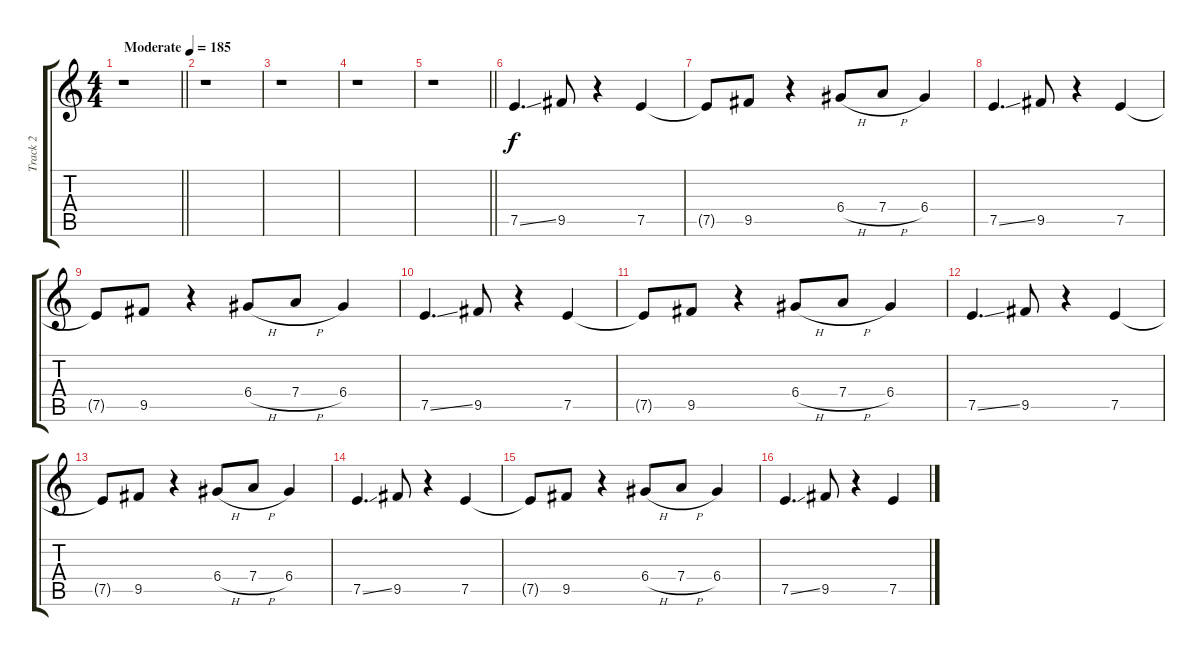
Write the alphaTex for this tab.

\track ("Track 2" "Track 2") {instrument overdrivenguitar}
\staff {score tabs}
\tuning (E4 B3 G3 D3 A2 E2) {hide}
\ts (4 4)
\tempo (185 "Moderate")
\clef g2
\barLineRight lightlight
\ks c
r.1{dy f instrument overdrivenguitar} |
r.1 |
r.1 |
r.1 |
\barLineRight lightlight
r.1 |
7.5{ss}.4{d} 9.5.8 r.4 7.5.4 |
7.5{t}.8 9.5.8 r.4 6.4{h}.8 7.4{h}.8 6.4.4 |
7.5{ss}.4{d} 9.5.8 r.4 7.5.4 |
7.5{t}.8 9.5.8 r.4 6.4{h}.8 7.4{h}.8 6.4.4 |
7.5{ss}.4{d} 9.5.8 r.4 7.5.4 |
7.5{t}.8 9.5.8 r.4 6.4{h}.8 7.4{h}.8 6.4.4 |
7.5{ss}.4{d} 9.5.8 r.4 7.5.4 |
7.5{t}.8 9.5.8 r.4 6.4{h}.8 7.4{h}.8 6.4.4 |
7.5{ss}.4{d} 9.5.8 r.4 7.5.4 |
7.5{t}.8 9.5.8 r.4 6.4{h}.8 7.4{h}.8 6.4.4 |
7.5{ss}.4{d} 9.5.8 r.4 7.5.4
